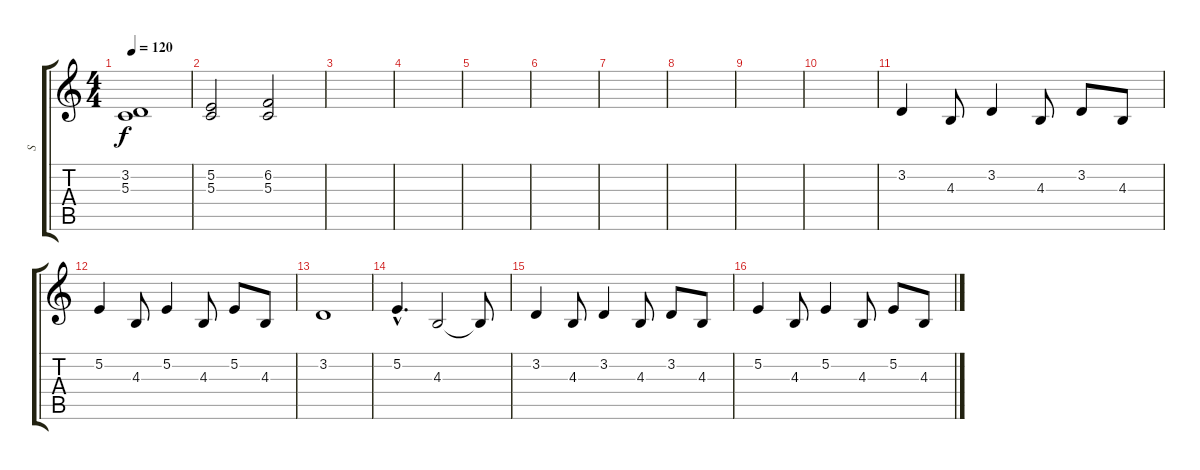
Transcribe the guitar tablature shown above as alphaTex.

\track ("  S" "  S") {instrument clarinet}
\staff {score tabs}
\tuning (E4 B3 G3 D3 A2 E2) {hide}
\ts (4 4)
\tempo 120
\clef g2
\ks c
(3.2 5.3).1{dy f} |
(5.2 5.3).2 (6.2 5.3).2 |
|
|
|
|
|
|
|
|
3.2.4 4.3.8 3.2.4 4.3.8 3.2.8 4.3.8 |
5.2.4 4.3.8 5.2.4 4.3.8 5.2.8 4.3.8 |
3.2.1 |
5.2{hac}.4{d} 4.3.2 4.3{t}.8 |
3.2.4 4.3.8 3.2.4 4.3.8 3.2.8 4.3.8 |
5.2.4 4.3.8 5.2.4 4.3.8 5.2.8 4.3.8
